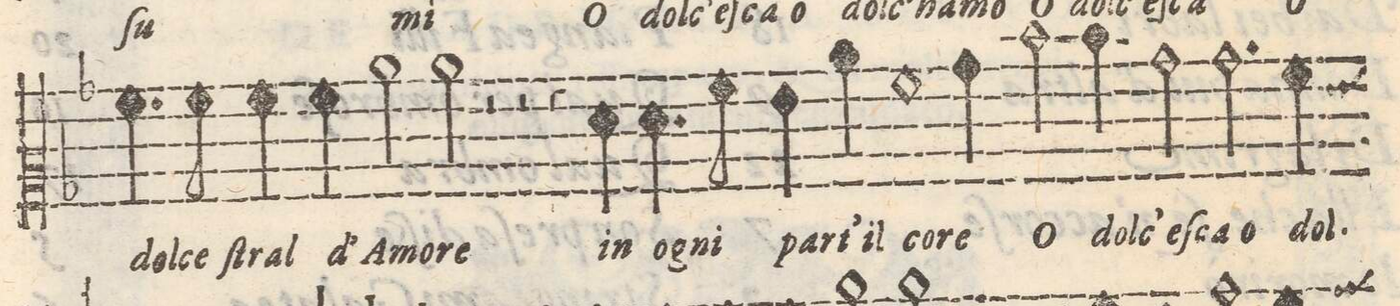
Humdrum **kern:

**kern	**text
*I"ALTO	*
*clefC2	*
*k[b-]	*
*M2/1	*
4.a\	dol-
8a\	-ce
4a\	ſtral
4a\	d'A-
2cc\	-mo-
=17-	=17-
2cc\	-re
2r	.
2r	.
4r	.
4f\	in
=18-	=18-
4.f\	o-
8a\	-gni
4g\	part'-
4cc\	-il
1a	co-
=19-	=19-
4b-\	-re
2dd\	O
4dd\	dol-
2b-\	-c'eſ-
2.b-\	ca o
=20-	=20-
4a\	dol-
*-	*-
